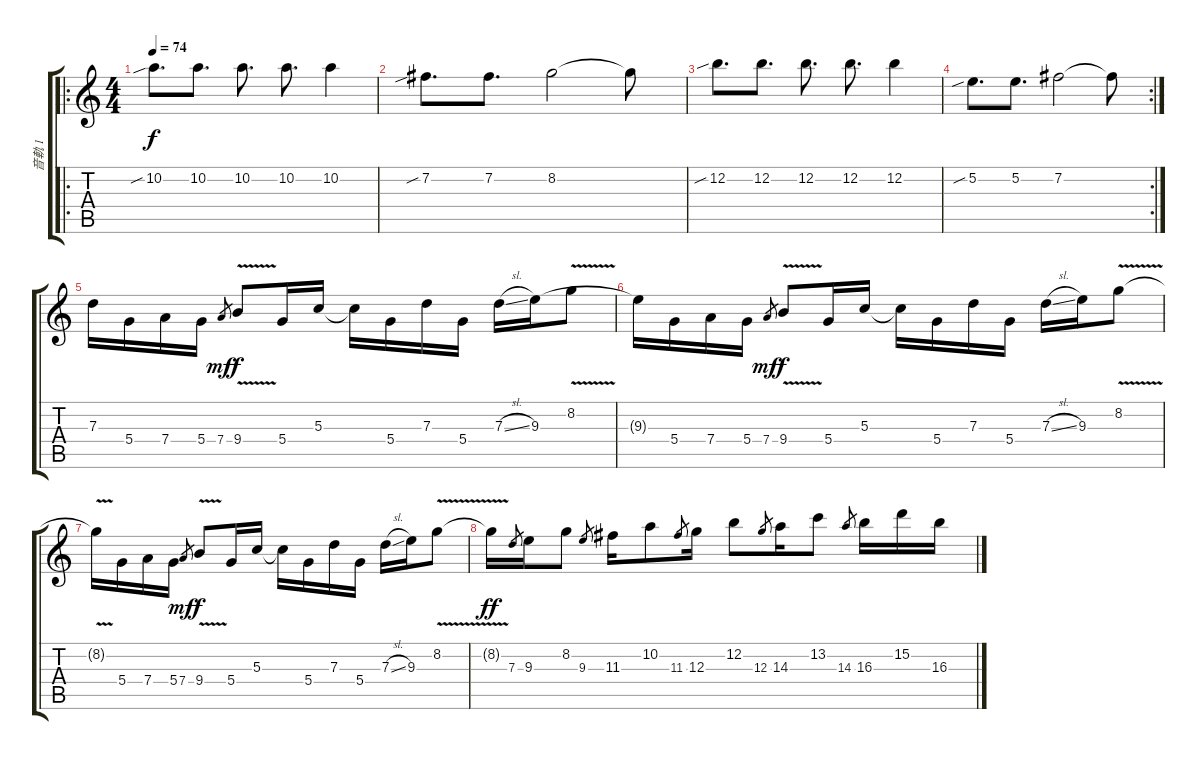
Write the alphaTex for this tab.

\track ("音軌 1" "音軌 1") {instrument overdrivenguitar}
\staff {score tabs}
\tuning (E4 B3 G3 D3 A2 E2) {hide}
\ro
\ts (4 4)
\tempo 74
\clef g2
\ks c
10.2{sib}.8{d dy f instrument overdrivenguitar} 10.2.8{d} 10.2.8{d} 10.2.8{d} 10.2.4 |
7.2{sib}.8{d} 7.2.8{d} 8.2.2 8.2{t}.8 |
12.2{sib}.8{d} 12.2.8{d} 12.2.8{d} 12.2.8{d} 12.2.4 |
\rc 2
5.2{sib}.8{d} 5.2.8{d} 7.2.2 7.2{t}.8 |
7.3.16 5.4.16 7.4.16 5.4.16 7.4.8{gr dy mf} 9.4{v}.8{dy f} 5.4.16 5.3.16 5.3{t}.16 5.4.16 7.3.16 5.4.16 7.3{sl}.16 9.3.16 8.2{v}.8 |
9.3{t}.16 5.4.16 7.4.16 5.4.16 7.4.8{gr dy mf} 9.4{v}.8{dy f} 5.4.16 5.3.16 5.3{t}.16 5.4.16 7.3.16 5.4.16 7.3{sl}.16 9.3.16 8.2{v}.8 |
8.2{t}.16 5.4.16 7.4.16 5.4.16 7.4.8{gr dy mf} 9.4{v}.8{dy f} 5.4.16 5.3.16 5.3{t}.16 5.4.16 7.3.16 5.4.16 7.3{sl}.16 9.3.16 8.2{v}.8 |
8.2{v t}.16{dy ff} 7.3.8{gr} 9.3.16 8.2.8 9.3.8{gr} 11.3.16 10.2.8 11.3.8{gr} 12.3.16 12.2.8 12.3.8{gr} 14.3.16 13.2.8 14.3.8{gr} 16.3.16 15.2.16 16.3.16
